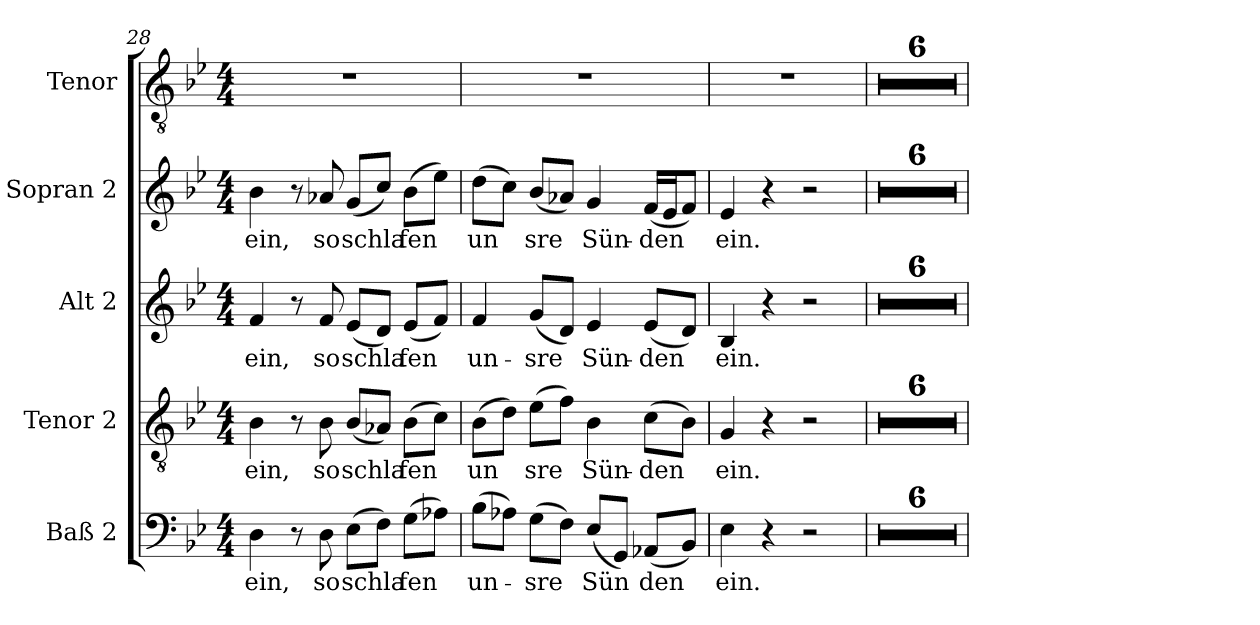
**kern	**text	**kern	**text	**kern	**text	**kern	**text	**kern
*part5	*part5	*part4	*part4	*part3	*part3	*part2	*part2	*part1
*staff5	*staff5	*staff4	*staff4	*staff3	*staff3	*staff2	*staff2	*staff1
*I"Baß 2	*	*I"Tenor 2	*	*I"Alt 2	*	*I"Sopran 2	*	*I"Tenor
*I'Baß 2	*	*I'Tenor 2	*	*I'Alt 2	*	*I'Sopran 2	*	*I'Tenor
*clefF4	*	*clefGv2	*	*clefG2	*	*clefG2	*	*clefGv2
*k[b-e-]	*	*k[b-e-]	*	*k[b-e-]	*	*k[b-e-]	*	*k[b-e-]
*B-:	*	*B-:	*	*B-:	*	*B-:	*	*B-:
*M4/4	*	*M4/4	*	*M4/4	*	*M4/4	*	*M4/4
=28	=28	=28	=28	=28	=28	=28	=28	=28
!	!LO:LY:b	!	!LO:LY:b	!	!LO:LY:b	!	!LO:LY:b	!
4D\	ein,	4B-\	ein,	4f/	ein,	4b-\	ein,	1r
8r	.	8r	.	8r	.	8r	.	.
!	!LO:LY:b	!	!LO:LY:b	!	!LO:LY:b	!	!LO:LY:b	!
8D\	so	8B-\	so	8f/	so	8a-X/	so	.
!	!LO:LY:b	!	!LO:LY:b	!	!LO:LY:b	!	!LO:LY:b	!
(>8E-\L	schla	(<8B-/L	schla	(<8e-/L	schla	(<8g/L	schla	.
8F\J)	.	8A-X/J)	.	8d/J)	.	8cc/J)	.	.
!	!LO:LY:b	!	!LO:LY:b	!	!LO:LY:b	!	!LO:LY:b	!
(>8G\L	fen	(>8B-\L	fen	(<8e-/L	fen	(>8b-\L	fen	.
8A-X\J)	.	8c\J)	.	8f/J)	.	8ee-\J)	.	.
=29	=29	=29	=29	=29	=29	=29	=29	=29
!	!LO:LY:b	!	!LO:LY:b	!	!LO:LY:b	!	!LO:LY:b	!
(>8B-\L	un-	(>8B-\L	un	4f/	un-	(>8dd\L	un	1r
8A-X\J)	.	8d\J)	.	.	.	8cc\J)	.	.
!	!LO:LY:b	!	!LO:LY:b	!	!LO:LY:b	!	!LO:LY:b	!
(>8G\L	-sre	(>8e-\L	sre	(<8g/L	-sre	(<8b-/L	sre	.
8F\J)	.	8f\J)	.	8d/J)	.	8a-X/J)	.	.
!	!LO:LY:b	!	!LO:LY:b	!	!LO:LY:b	!	!LO:LY:b	!
(<8E-/L	Sün	4B-\	Sün-	4e-/	Sün-	4g/	Sün-	.
8GG/J)	.	.	.	.	.	.	.	.
!	!LO:LY:b	!	!LO:LY:b	!	!LO:LY:b	!	!LO:LY:b	!
(<8AA-X/L	den	(>8c\L	-den	(<8e-/L	-den	(<16f/LL	-den	.
.	.	.	.	.	.	16e-/J	.	.
8BB-/J)	.	8B-\J)	.	8d/J)	.	8f/J)	.	.
!!LO:LB:g=z
=30	=30	=30	=30	=30	=30	=30	=30	=30
!	!LO:LY:b	!	!LO:LY:b	!	!LO:LY:b	!	!LO:LY:b	!
4E-\	ein.	4G/	ein.	4B-/	ein.	4e-/	ein.	1r
4r	.	4r	.	4r	.	4r	.	.
2r	.	2r	.	2r	.	2r	.	.
=31	=31	=31	=31	=31	=31	=31	=31	=31
1r	.	1r	.	1r	.	1r	.	1r
=32	=32	=32	=32	=32	=32	=32	=32	=32
1r	.	1r	.	1r	.	1r	.	1r
=33	=33	=33	=33	=33	=33	=33	=33	=33
1r	.	1r	.	1r	.	1r	.	1r
=34	=34	=34	=34	=34	=34	=34	=34	=34
1r	.	1r	.	1r	.	1r	.	1r
=35	=35	=35	=35	=35	=35	=35	=35	=35
1r	.	1r	.	1r	.	1r	.	1r
=36	=36	=36	=36	=36	=36	=36	=36	=36
1r	.	1r	.	1r	.	1r	.	1r
=	=	=	=	=	=	=	=	=
*-	*-	*-	*-	*-	*-	*-	*-	*-
